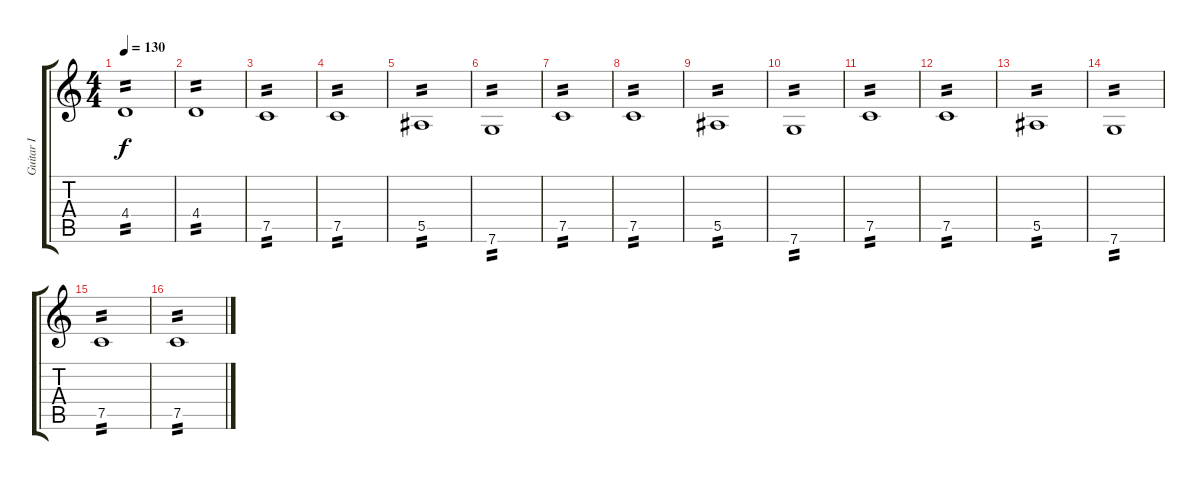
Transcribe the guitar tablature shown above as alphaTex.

\track ("Guitar I" "Guitar I") {instrument distortionguitar}
\staff {score tabs}
\tuning (C4 G3 Eb3 Bb2 F2 C2) {hide}
\ts (4 4)
\tempo 130
\clef g2
\ks c
4.4.1{tp 2 dy f} |
4.4.1{tp 2} |
7.5.1{tp 2} |
7.5.1{tp 2} |
5.5.1{tp 2} |
7.6.1{tp 2} |
7.5.1{tp 2} |
7.5.1{tp 2} |
5.5.1{tp 2} |
7.6.1{tp 2} |
7.5.1{tp 2} |
7.5.1{tp 2} |
5.5.1{tp 2} |
7.6.1{tp 2} |
7.5.1{tp 2} |
7.5.1{tp 2}
